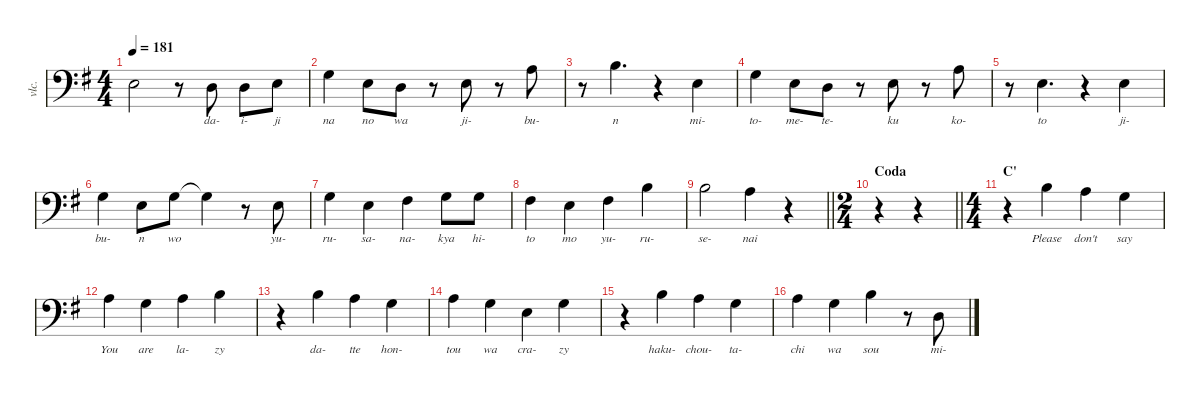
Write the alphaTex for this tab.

\defaultSystemsLayout 4
\hideDynamics
\bracketExtendMode nobrackets
\track ("Vocals" "vlc.") {instrument cello}
\staff {score}
\tuning (E4 B3 G3 D3 A2 E2)
\ts (4 4)
\tempo 181
\clef f4
\ks g
2.4{t acc forcenatural}.2{dy f beam Down} r.8{beam Down} 0.4{acc forcenatural}.8{lyrics (0 "da-") lyrics (1 "") lyrics (2 "") lyrics (3 "") lyrics (4 "") beam Down} 0.4{acc forcenatural}.8{lyrics (0 "i-") lyrics (1 "") lyrics (2 "") lyrics (3 "") lyrics (4 "") beam Down} 2.4{acc forcenatural}.8{lyrics (0 "ji") lyrics (1 "") lyrics (2 "") lyrics (3 "") lyrics (4 "") beam Down} |
0.3{acc forcenatural}.4{lyrics (0 "na") lyrics (1 "") lyrics (2 "") lyrics (3 "") lyrics (4 "") beam Down} 2.4{acc forcenatural}.8{lyrics (0 "no") lyrics (1 "") lyrics (2 "") lyrics (3 "") lyrics (4 "") beam Down} 0.4{acc forcenatural}.8{lyrics (0 "wa") lyrics (1 "") lyrics (2 "") lyrics (3 "") lyrics (4 "") beam Down} r.8{beam Down} 2.4{acc forcenatural}.8{lyrics (0 "ji-") lyrics (1 "") lyrics (2 "") lyrics (3 "") lyrics (4 "") beam Down} r.8{beam Down} 2.3{acc forcenatural}.8{lyrics (0 "bu-") lyrics (1 "") lyrics (2 "") lyrics (3 "") lyrics (4 "") beam Down} |
r.8{beam Down} 0.2{acc forcenatural}.4{d lyrics (0 "n") lyrics (1 "") lyrics (2 "") lyrics (3 "") lyrics (4 "") beam Down} r.4{beam Down} 2.4{acc forcenatural}.4{lyrics (0 "mi-") lyrics (1 "") lyrics (2 "") lyrics (3 "") lyrics (4 "") beam Down} |
0.3{acc forcenatural}.4{lyrics (0 "to-") lyrics (1 "") lyrics (2 "") lyrics (3 "") lyrics (4 "") beam Down} 2.4{acc forcenatural}.8{lyrics (0 "me-") lyrics (1 "") lyrics (2 "") lyrics (3 "") lyrics (4 "") beam Down} 0.4{acc forcenatural}.8{lyrics (0 "te-") lyrics (1 "") lyrics (2 "") lyrics (3 "") lyrics (4 "") beam Down} r.8{beam Down} 2.4{acc forcenatural}.8{lyrics (0 "ku") lyrics (1 "") lyrics (2 "") lyrics (3 "") lyrics (4 "") beam Down} r.8{beam Down} 2.3{acc forcenatural}.8{lyrics (0 "ko-") lyrics (1 "") lyrics (2 "") lyrics (3 "") lyrics (4 "") beam Down} |
r.8{beam Down} 2.4{acc forcenatural}.4{d lyrics (0 "to") lyrics (1 "") lyrics (2 "") lyrics (3 "") lyrics (4 "") beam Down} r.4{beam Down} 2.4{acc forcenatural}.4{lyrics (0 "ji-") lyrics (1 "") lyrics (2 "") lyrics (3 "") lyrics (4 "") beam Down} |
0.3{acc forcenatural}.4{lyrics (0 "bu-") lyrics (1 "") lyrics (2 "") lyrics (3 "") lyrics (4 "") beam Down} 2.4{acc forcenatural}.8{lyrics (0 "n") lyrics (1 "") lyrics (2 "") lyrics (3 "") lyrics (4 "") beam Down} 0.3{acc forcenatural}.8{lyrics (0 "wo") lyrics (1 "") lyrics (2 "") lyrics (3 "") lyrics (4 "") beam Down} 0.3{t acc forcenatural}.4{beam Down} r.8{beam Down} 2.4{acc forcenatural}.8{lyrics (0 "yu-") lyrics (1 "") lyrics (2 "") lyrics (3 "") lyrics (4 "") beam Down} |
5.4{acc forcenatural}.4{lyrics (0 "ru-") lyrics (1 "") lyrics (2 "") lyrics (3 "") lyrics (4 "") beam Down} 2.4{acc forcenatural}.4{lyrics (0 "sa-") lyrics (1 "") lyrics (2 "") lyrics (3 "") lyrics (4 "") beam Down} 4.4{acc #}.4{lyrics (0 "na-") lyrics (1 "") lyrics (2 "") lyrics (3 "") lyrics (4 "") beam Down} 0.3{acc forcenatural}.8{lyrics (0 "kya") lyrics (1 "") lyrics (2 "") lyrics (3 "") lyrics (4 "") beam Down} 0.3{acc forcenatural}.8{lyrics (0 "hi-") lyrics (1 "") lyrics (2 "") lyrics (3 "") lyrics (4 "") beam Down} |
4.4{acc #}.4{lyrics (0 "to") lyrics (1 "") lyrics (2 "") lyrics (3 "") lyrics (4 "") beam Down} 2.4{acc forcenatural}.4{lyrics (0 "mo") lyrics (1 "") lyrics (2 "") lyrics (3 "") lyrics (4 "") beam Down} 4.4{acc #}.4{lyrics (0 "yu-") lyrics (1 "") lyrics (2 "") lyrics (3 "") lyrics (4 "") beam Down} 0.2{acc forcenatural}.4{lyrics (0 "ru-") lyrics (1 "") lyrics (2 "") lyrics (3 "") lyrics (4 "") beam Down} |
\barLineRight lightlight
0.2{acc forcenatural}.2{lyrics (0 "se-") lyrics (1 "") lyrics (2 "") lyrics (3 "") lyrics (4 "") beam Down} 2.3{acc forcenatural}.4{lyrics (0 "nai") lyrics (1 "") lyrics (2 "") lyrics (3 "") lyrics (4 "") beam Down} r.4{beam Down} |
\ts (2 4)
\beaming (8 2 2)
\section ("" "Coda")
\barLineRight lightlight
r.4{beam Down} r.4{beam Down} |
\ts (4 4)
\beaming (8 2 2 2 2)
\section ("" "C'")
r.4{beam Down} 0.2{acc forcenatural}.4{lyrics (0 "Please") lyrics (1 "") lyrics (2 "") lyrics (3 "") lyrics (4 "") beam Down} 2.3{acc forcenatural}.4{lyrics (0 "don't") lyrics (1 "") lyrics (2 "") lyrics (3 "") lyrics (4 "") beam Down} 0.3{acc forcenatural}.4{lyrics (0 "say") lyrics (1 "") lyrics (2 "") lyrics (3 "") lyrics (4 "") beam Down} |
2.3{acc forcenatural}.4{lyrics (0 "You") lyrics (1 "") lyrics (2 "") lyrics (3 "") lyrics (4 "") beam Down} 0.3{acc forcenatural}.4{lyrics (0 "are") lyrics (1 "") lyrics (2 "") lyrics (3 "") lyrics (4 "") beam Down} 2.3{acc forcenatural}.4{lyrics (0 "la-") lyrics (1 "") lyrics (2 "") lyrics (3 "") lyrics (4 "") beam Down} 0.2{acc forcenatural}.4{lyrics (0 "zy") lyrics (1 "") lyrics (2 "") lyrics (3 "") lyrics (4 "") beam Down} |
r.4{beam Down} 0.2{acc forcenatural}.4{lyrics (0 "da-") lyrics (1 "") lyrics (2 "") lyrics (3 "") lyrics (4 "") beam Down} 2.3{acc forcenatural}.4{lyrics (0 "tte") lyrics (1 "") lyrics (2 "") lyrics (3 "") lyrics (4 "") beam Down} 0.3{acc forcenatural}.4{lyrics (0 "hon-") lyrics (1 "") lyrics (2 "") lyrics (3 "") lyrics (4 "") beam Down} |
2.3{acc forcenatural}.4{lyrics (0 "tou") lyrics (1 "") lyrics (2 "") lyrics (3 "") lyrics (4 "") beam Down} 0.3{acc forcenatural}.4{lyrics (0 "wa") lyrics (1 "") lyrics (2 "") lyrics (3 "") lyrics (4 "") beam Down} 2.4{acc forcenatural}.4{lyrics (0 "cra-") lyrics (1 "") lyrics (2 "") lyrics (3 "") lyrics (4 "") beam Down} 0.3{acc forcenatural}.4{lyrics (0 "zy") lyrics (1 "") lyrics (2 "") lyrics (3 "") lyrics (4 "") beam Down} |
r.4{beam Down} 0.2{acc forcenatural}.4{lyrics (0 "haku-") lyrics (1 "") lyrics (2 "") lyrics (3 "") lyrics (4 "") beam Down} 2.3{acc forcenatural}.4{lyrics (0 "chou-") lyrics (1 "") lyrics (2 "") lyrics (3 "") lyrics (4 "") beam Down} 0.3{acc forcenatural}.4{lyrics (0 "ta-") lyrics (1 "") lyrics (2 "") lyrics (3 "") lyrics (4 "") beam Down} |
2.3{acc forcenatural}.4{lyrics (0 "chi") lyrics (1 "") lyrics (2 "") lyrics (3 "") lyrics (4 "") beam Down} 0.3{acc forcenatural}.4{lyrics (0 "wa") lyrics (1 "") lyrics (2 "") lyrics (3 "") lyrics (4 "") beam Down} 0.2{acc forcenatural}.4{lyrics (0 "sou") lyrics (1 "") lyrics (2 "") lyrics (3 "") lyrics (4 "") beam Down} r.8{beam Down} 0.4{acc forcenatural}.8{lyrics (0 "mi-") lyrics (1 "") lyrics (2 "") lyrics (3 "") lyrics (4 "") beam Down}
